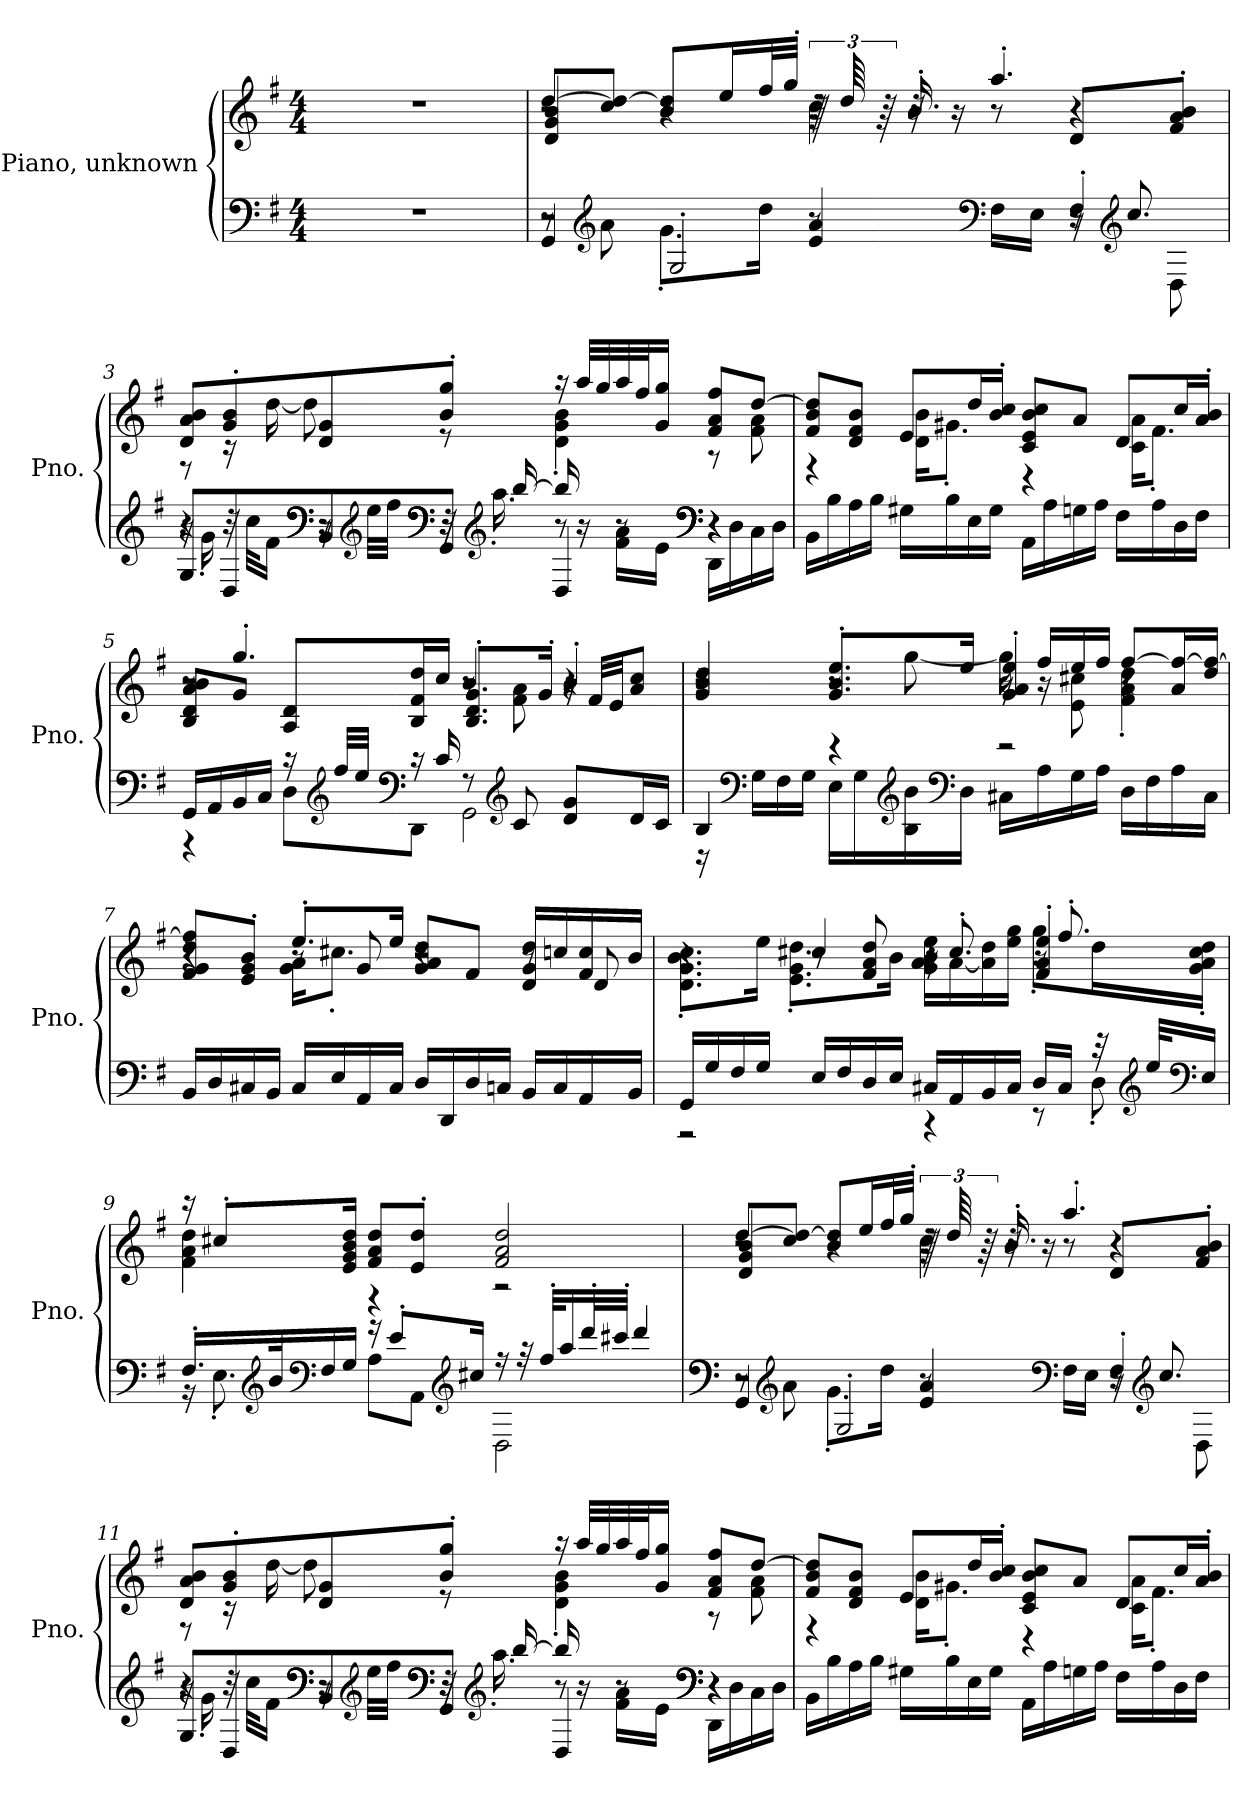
**kern	**kern
*part1	*part1
*staff2	*staff1
*I"Piano, unknown	*
*I'Pno.	*
*clefF4	*clefG2
*k[f#]	*k[f#]
*M4/4	*M4/4
*MM120	*MM120
=1	=1
1r	1r
=2	=2
*^	*^
*	*^	*	*^
2r	8r	4GG/	[8dd/L	2r	4d/' 4g/' 4b/'
*clefG2	*	*	*	*	*
.	8a\	.	8cc/ 8dd/_J	.	.
.	8.g'\L	2G'/	8b/ 8dd/]L	.	4r
.	.	.	16ee/L	.	.
.	16dd\Jk	.	32ff#/L	.	.
.	.	.	32gg'/JJJ	.	.
4e/ 4a/	8r	.	96r	4cc\	32r
.	.	.	96dd/	.	.
.	.	.	96r	.	.
.	.	.	32r	.	16.b'/
.	.	.	16r	.	.
*clefF4	*	*	*	*	*
.	16F#\LL	.	8r	.	4.aa'/
.	16E\JJ	.	.	.	.
16r	8r	4F#'/	8d/L	4r	.
*clefG2	*	*	*	*	*
8.cc/	.	.	.	.	.
.	8D\	.	8f#/' 8a/' 8b/'J	.	.
*	*	*	*	*v	*v
!!LO:LB:g=z
=3	=3	=3	=3	=3
4r	16r	8G/L	8d/ 8a/ 8b/L	8r
.	16g'\	.	.	.
.	32r	8D/	8g/' 8b/'	16r
.	32cc\KLL	.	.	.
.	16f#\JJ	.	.	[16dd\
*clefF4	*	*	*	*
8r	16r	8BB/	8d/ 8g/	8dd\]
*clefG2	*	*	*	*
.	32ee\LLL	.	.	.
.	32ff#\JJJ	.	.	.
*clefF4	*	*	*	*
16r	32r	8GG/J	8b/' 8gg/'J	8r
*clefG2	*	*	*	*
.	16.aa'\	.	.	.
[16bb/	.	.	.	.
16bb/]	8r	4D/	16r	4d\' 4g\' 4b\'
16r	.	.	32aa/LLL	.
.	.	.	32gg/	.
8r	16f#\ 16a\LL	.	32aa/	.
.	.	.	32ff#/J	.
.	16e\JJ	.	16g/ 16gg/JJ	.
*clefF4	*	*	*	*
4r	16DD\LL	4r	8f#/ 8a/ 8ff#/L	8r
.	16D\	.	.	.
.	16C\	.	[8dd/J	8f#\ 8a\
.	16D\JJ	.	.	.
*v	*v	*v	*	*
!!LO:LB:g=z	!!
=4	=4	=4
16BB\LL	8f#/ 8b/ 8dd/]L	4r
16B\	.	.
16A\	8d/ 8f#/ 8b/J	.
16B\JJ	.	.
16G#X\LL	8e/L	16d\ 16b\KL
16B\	.	8.g#X'\J
16E\	16dd/L	.
16G#\JJ	16b/' 16cc/'JJ	.
16AA\LL	8c/ 8e/ 8b/ 8cc/L	4r
16A\	.	.
16Gn\	8a/J	.
16A\JJ	.	.
16F#\LL	8d/L	16c\ 16a\KL
16A\	.	8.f#'\J
16D\	16cc/L	.
16F#\JJ	16a/' 16b/'JJ	.
=5	=5	=5
*^	*	*^
16GG/LL	4r	8r	2r	8B/ 8d/ 8a/ 8b/L
16AA/	.	.	.	.
16BB/	.	4.gg'/	.	8g/J
16C/JJ	.	.	.	.
16r	8D\L	.	.	8A/ 8d/L
*clefG2	*	*	*	*
32ff#/LLL	.	.	.	.
32ee/JJJ	.	.	.	.
*clefF4	*	*	*	*
16r	8DD\J	.	.	16B/ 16f#/ 16dd/L
16c/	.	.	.	16cc/JJ
8r	2GG\	4b/	8r	8.B/' 8.d/' 8.g/'L
*clefG2	*	*	*	*
8c/	.	.	8f#\ 8a\	.
.	.	.	.	16g'/Jk
8d/ 8g/L	.	4b'/	4r	16r
.	.	.	.	32f#/LLL
.	.	.	.	32e/JJ
16d/L	.	.	.	8a/ 8cc/J
16c/JJ	.	.	.	.
!!LO:LB:g=z	!!	!!
=6	=6	=6	=6	=6
4B/	16r	4g/ 4b/ 4dd/	4r	2r
*clefF4	*	*	*	*
.	16G\LL	.	.	.
.	16F#\	.	.	.
.	16G\JJ	.	.	.
4r	16E\LL	8.g/' 8.b/' 8.ee/'L	8r	.
.	16G\	.	.	.
*clefG2	*	*	*	*
.	16B\ 16b\	.	[8gg\	.
*clefF4	*	*	*	*
.	16D\JJ	16ee/Jk	.	.
2r	16C#X\LL	16r	16gg\]	4g/' 4a/' 4ee/'
.	16A\	16ff#/LL	16r	.
.	16G\	16ee/	8e\ 8cc#X\	.
.	16A\JJ	16ff#/JJ	.	.
.	16D\LL	[8ff#/L	4f#\' 4a\' 4dd\'	4r
.	16F#\	.	.	.
.	16A\	16a/ 16ff#/_L	.	.
.	16C#\JJ	16dd/ 16ff#/_JJ	.	.
*v	*v	*	*	*
=7	=7	=7	=7
16BB/LL	8f#/ 8g/ 8dd/ 8ff#/]L	4r	4r
16D/	.	.	.
16C#X/	8e/' 8g/' 8b/'J	.	.
16BB/JJ	.	.	.
16C#/LL	8.ee'/L	16g\ 16a\KL	8r
16E/	.	8.cc#X'\J	.
16AA/	.	.	8g/
16C#/JJ	16ee/Jk	.	.
16D/LL	8g/ 8a/ 8dd/L	2r	4r
16DD/	.	.	.
16D/	8f#/J	.	.
16Cn/JJ	.	.	.
16BB/LL	16d/ 16g/ 16dd/LL	.	8r
16C/	16ccn/	.	.
16AA/	16f#/ 16cc/	.	8d/
16BB/JJ	16b/JJ	.	.
!!LO:LB:g=z	!!	!!
=8	=8	=8	=8
*^	*	*	*
16GG/LL	2r	4r	8.d\' 8.g\' 8.b\' 8.cc\'L	4r
16G/	.	.	.	.
16F#/	.	.	.	.
16G/JJ	.	.	16ee\Jk	.
16E/LL	.	4cc#X/	8.e\' 8.g\' 8.dd\'L	8r
16F#/	.	.	.	.
16D/	.	.	.	8f#/ 8a/ 8dd/
16E/JJ	.	.	16b\Jk	.
16C#X/LL	4r	16r	16g\ 16a\ 16b\ 16ee\LL	4r
16AA/	.	8.cc#'/	[16a\	.
16BB/	.	.	16a\] 16dd\	.
16C#/JJ	.	.	16ee\ 16gg\JJ	.
16D/LL	8r	16r	8gg'\L	4f#/' 4a/' 4ee/'
16C#/JJ	.	8.ff#'/	.	.
32r	8D'\	.	16dd\L	.
*clefG2	*	*	*	*
32ee/KLL	.	.	.	.
*clefF4	*	*	*	*
16E/JJ	.	.	16g\' 16a\' 16cc#\' 16dd\'JJ	.
*	*	*	*v	*v
!!LO:LB:g=z
=9	=9	=9	=9
16.F#'/LL	16r	16r	4f#\ 4a\ 4dd\
.	8.E'\	8cc#X'/L	.
*clefG2	*	*	*
32b/K	.	.	.
*clefF4	*	*	*
16F#/	.	.	.
16G/JJ	.	16e/ 16g/ 16b/ 16dd/Jk	.
16r	8A\L	8f#/ 8a/ 8dd/L	4r
8e'/L	.	.	.
.	8AA\J	8e/' 8dd/'J	.
*clefG2	*	*	*
16cc#X/Jk	.	.	.
16r	2D\	2f#/ 2a/ 2dd/	2r
32r	.	.	.
32ff#'/KLL	.	.	.
16aa/	.	.	.
32ddd'/L	.	.	.
32ccc#X'/JJJ	.	.	.
4ddd/	.	.	.
*v	*v	*	*
*	*v	*v
!!LO:PB:g=z
=10	=10
*clefF4	*
*^	*^
*	*^	*	*^
2r	8r	4GG/	[8dd/L	2r	4d/' 4g/' 4b/'
*clefG2	*	*	*	*	*
.	8a\	.	8cc/ 8dd/_J	.	.
.	8.g'\L	2G'/	8b/ 8dd/]L	.	4r
.	.	.	16ee/L	.	.
.	16dd\Jk	.	32ff#/L	.	.
.	.	.	32gg'/JJJ	.	.
4e/ 4a/	8r	.	96r	4cc\	32r
.	.	.	96dd/	.	.
.	.	.	96r	.	.
.	.	.	32r	.	16.b'/
.	.	.	16r	.	.
*clefF4	*	*	*	*	*
.	16F#\LL	.	8r	.	4.aa'/
.	16E\JJ	.	.	.	.
16r	8r	4F#'/	8d/L	4r	.
*clefG2	*	*	*	*	*
8.cc/	.	.	.	.	.
.	8D\	.	8f#/' 8a/' 8b/'J	.	.
*	*	*	*	*v	*v
!!LO:LB:g=z
=11	=11	=11	=11	=11
4r	16r	8G/L	8d/ 8a/ 8b/L	8r
.	16g'\	.	.	.
.	32r	8D/	8g/' 8b/'	16r
.	32cc\KLL	.	.	.
.	16f#\JJ	.	.	[16dd\
*clefF4	*	*	*	*
8r	16r	8BB/	8d/ 8g/	8dd\]
*clefG2	*	*	*	*
.	32ee\LLL	.	.	.
.	32ff#\JJJ	.	.	.
*clefF4	*	*	*	*
16r	32r	8GG/J	8b/' 8gg/'J	8r
*clefG2	*	*	*	*
.	16.aa'\	.	.	.
[16bb/	.	.	.	.
16bb/]	8r	4D/	16r	4d\' 4g\' 4b\'
16r	.	.	32aa/LLL	.
.	.	.	32gg/	.
8r	16f#\ 16a\LL	.	32aa/	.
.	.	.	32ff#/J	.
.	16e\JJ	.	16g/ 16gg/JJ	.
*clefF4	*	*	*	*
4r	16DD\LL	4r	8f#/ 8a/ 8ff#/L	8r
.	16D\	.	.	.
.	16C\	.	[8dd/J	8f#\ 8a\
.	16D\JJ	.	.	.
*v	*v	*v	*	*
!!LO:LB:g=z	!!
=12	=12	=12
16BB\LL	8f#/ 8b/ 8dd/]L	4r
16B\	.	.
16A\	8d/ 8f#/ 8b/J	.
16B\JJ	.	.
16G#X\LL	8e/L	16d\ 16b\KL
16B\	.	8.g#X'\J
16E\	16dd/L	.
16G#\JJ	16b/' 16cc/'JJ	.
16AA\LL	8c/ 8e/ 8b/ 8cc/L	4r
16A\	.	.
16Gn\	8a/J	.
16A\JJ	.	.
16F#\LL	8d/L	16c\ 16a\KL
16A\	.	8.f#'\J
16D\	16cc/L	.
16F#\JJ	16a/' 16b/'JJ	.
*	*v	*v
=	=
*-	*-
